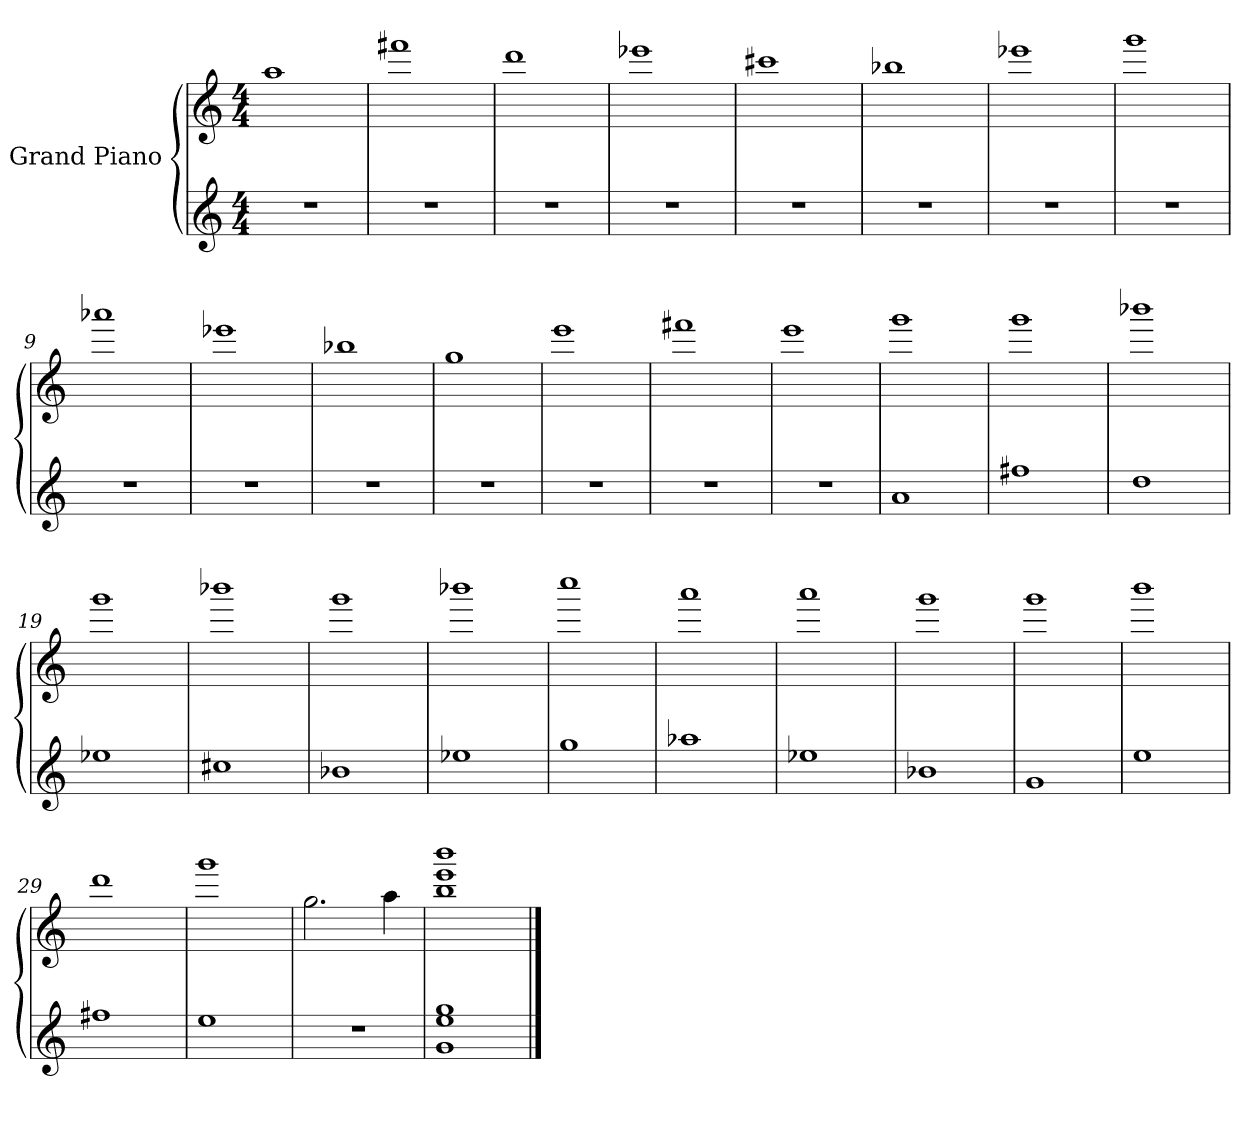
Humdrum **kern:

**kern	**kern
*part2	*part1
*staff2	*staff1
*I"Grand Piano	*I"Grand Piano
*clefG2	*clefG2
*k[]	*k[]
*C:	*C:
*M4/4	*M4/4
*MM120	*MM120
=1	=1
1r	1aa
=2	=2
1r	1fff#X
=3	=3
1r	1ddd
=4	=4
1r	1eee-X
=5	=5
1r	1ccc#X
=6	=6
1r	1bb-X
=7	=7
1r	1eee-X
=8	=8
1r	1ggg
=9	=9
1r	1aaa-X
=10	=10
1r	1eee-X
=11	=11
1r	1bb-X
=12	=12
1r	1gg
=13	=13
1r	1eee
=14	=14
1r	1fff#X
=15	=15
1r	1eee
=16	=16
1a	1ggg
=17	=17
1ff#X	1ggg
=18	=18
1dd	1bbb-X
=19	=19
1ee-X	1ggg
=20	=20
1cc#X	1bbb-X
=21	=21
1b-X	1ggg
=22	=22
1ee-X	1bbb-X
=23	=23
1gg	1cccc
=24	=24
1aa-X	1aaa
=25	=25
1ee-X	1aaa
=26	=26
1b-X	1ggg
=27	=27
1g	1ggg
=28	=28
1ee	1bbb
=29	=29
1ff#X	1ddd
=30	=30
1ee	1ggg
=31	=31
1r	2.gg
.	4aa
=32	=32
1g 1ee 1gg	1bb 1eee 1bbb
==	==
*-	*-
